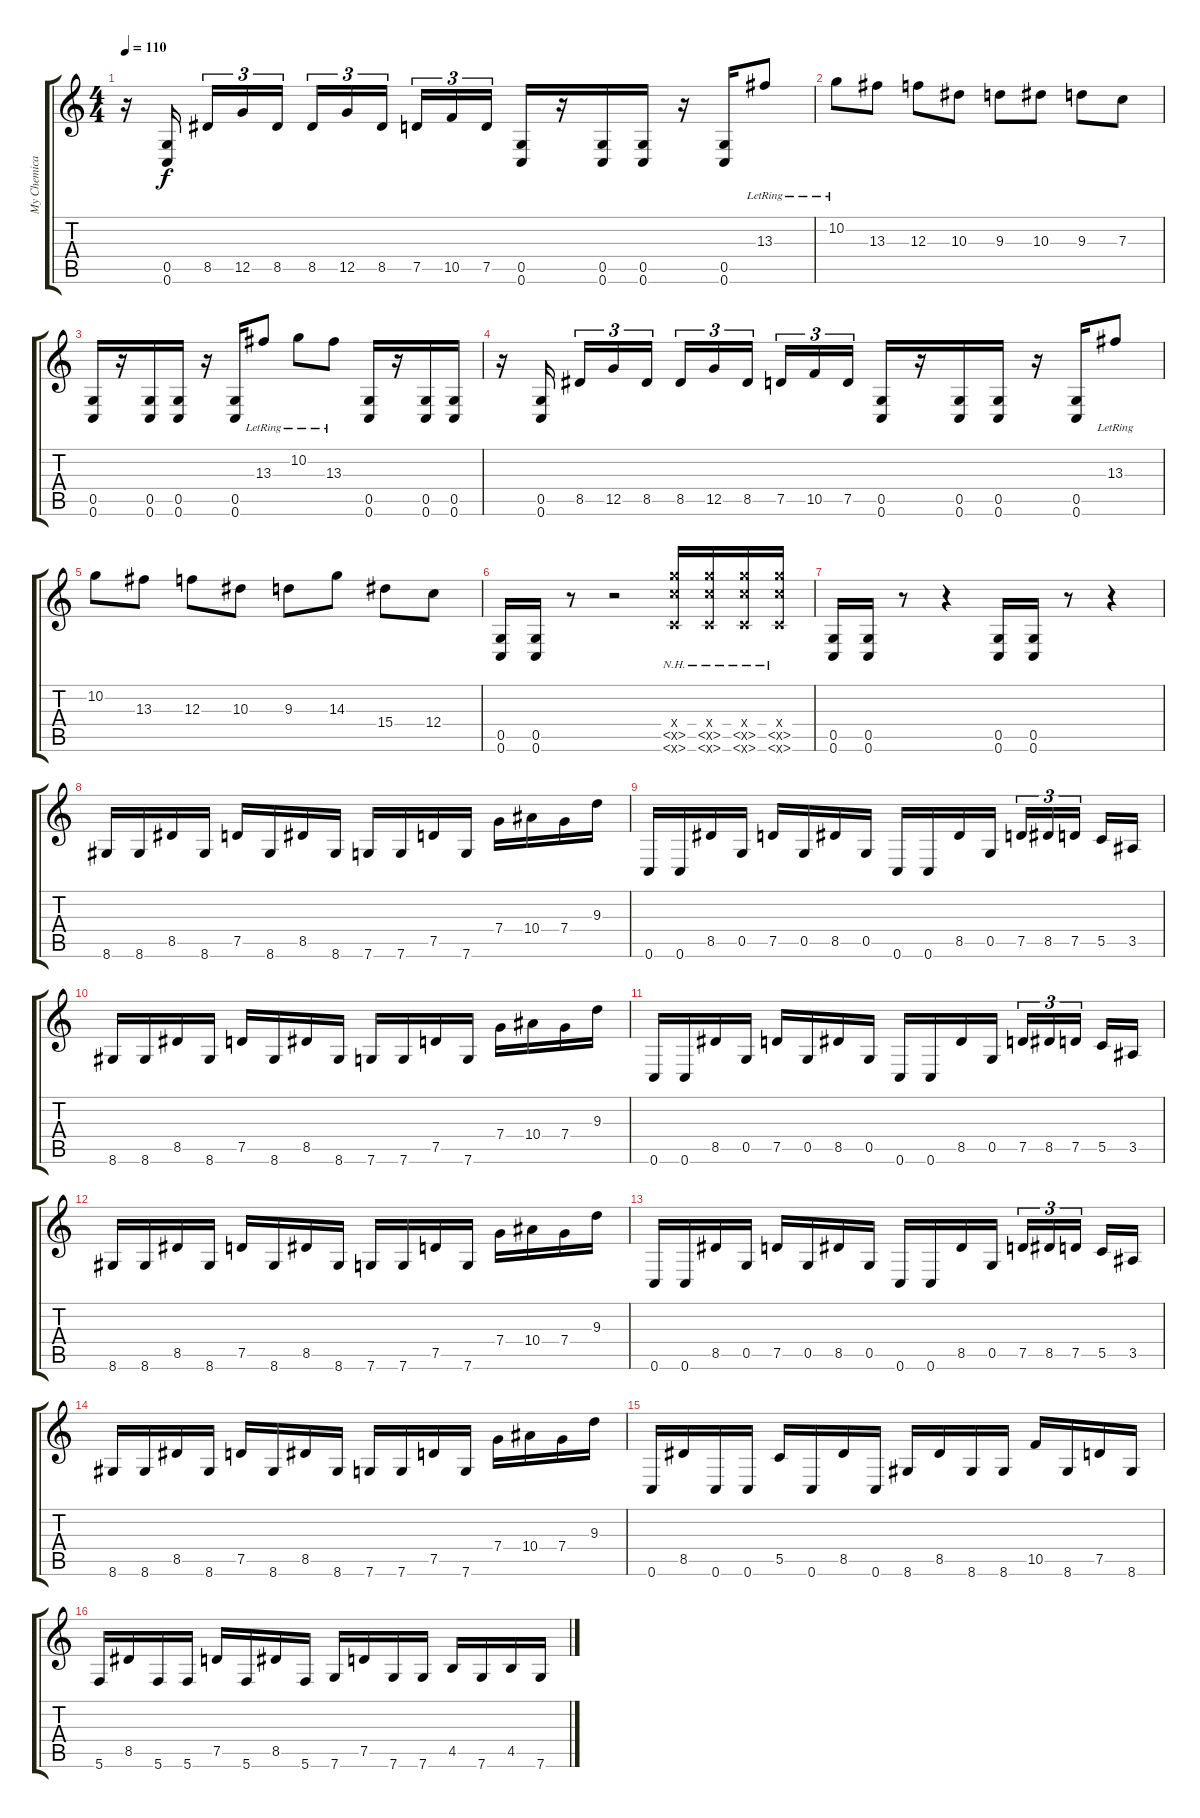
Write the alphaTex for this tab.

\track ("My Chemical Kevin" "My Chemica") {instrument overdrivenguitar}
\staff {score tabs}
\tuning (D4 A3 F3 C3 G2 C2) {hide}
\ts (4 4)
\tempo 110
\clef g2
\ks c
r.16{dy f} (0.5 0.6).16{beam splitsecondary} 8.5.16{tu (3 2)} 12.5.16{tu (3 2)} 8.5.16{tu (3 2)} 8.5.16{tu (3 2)} 12.5.16{tu (3 2)} 8.5.16{tu (3 2) beam splitsecondary} 7.5.16{tu (3 2)} 10.5.16{tu (3 2)} 7.5.16{tu (3 2)} (0.5 0.6).16 r.16 (0.5 0.6).16 (0.5 0.6).16 r.16 (0.5 0.6).16 13.3{lr}.8 |
10.2{lr}.8 13.3.8 12.3.8 10.3.8 9.3.8 10.3.8 9.3.8 7.3.8 |
(0.5 0.6).16 r.16 (0.5 0.6).16 (0.5 0.6).16 r.16 (0.5 0.6).16 13.3{lr}.8 10.2{lr}.8 13.3{lr}.8 (0.5 0.6).16 r.16 (0.5 0.6).16 (0.5 0.6).16 |
r.16 (0.5 0.6).16{beam splitsecondary} 8.5.16{tu (3 2)} 12.5.16{tu (3 2)} 8.5.16{tu (3 2)} 8.5.16{tu (3 2)} 12.5.16{tu (3 2)} 8.5.16{tu (3 2) beam splitsecondary} 7.5.16{tu (3 2)} 10.5.16{tu (3 2)} 7.5.16{tu (3 2)} (0.5 0.6).16 r.16 (0.5 0.6).16 (0.5 0.6).16 r.16 (0.5 0.6).16 13.3{lr}.8 |
10.2.8 13.3.8 12.3.8 10.3.8 9.3.8 14.3.8 15.4.8 12.4.8 |
(0.5 0.6).16 (0.5 0.6).16 r.8 r.2 (0.4{x} 5.5{nh x} 5.6{nh x}).16 (0.4{x} 5.5{nh x} 5.6{nh x}).16 (0.4{x} 5.5{nh x} 5.6{nh x}).16 (0.4{x} 5.5{nh x} 5.6{nh x}).16 |
(0.5 0.6).16 (0.5 0.6).16 r.8 r.4 (0.5 0.6).16 (0.5 0.6).16 r.8 r.4 |
8.6.16 8.6.16 8.5.16 8.6.16 7.5.16 8.6.16 8.5.16 8.6.16 7.6.16 7.6.16 7.5.16 7.6.16 7.4.16 10.4.16 7.4.16 9.3.16 |
0.6.16 0.6.16 8.5.16 0.5.16 7.5.16 0.5.16 8.5.16 0.5.16 0.6.16 0.6.16 8.5.16 0.5.16 7.5.16{tu (3 2)} 8.5.16{tu (3 2)} 7.5.16{tu (3 2) beam splitsecondary} 5.5.16 3.5.16 |
8.6.16 8.6.16 8.5.16 8.6.16 7.5.16 8.6.16 8.5.16 8.6.16 7.6.16 7.6.16 7.5.16 7.6.16 7.4.16 10.4.16 7.4.16 9.3.16 |
0.6.16 0.6.16 8.5.16 0.5.16 7.5.16 0.5.16 8.5.16 0.5.16 0.6.16 0.6.16 8.5.16 0.5.16 7.5.16{tu (3 2)} 8.5.16{tu (3 2)} 7.5.16{tu (3 2) beam splitsecondary} 5.5.16 3.5.16 |
8.6.16 8.6.16 8.5.16 8.6.16 7.5.16 8.6.16 8.5.16 8.6.16 7.6.16 7.6.16 7.5.16 7.6.16 7.4.16 10.4.16 7.4.16 9.3.16 |
0.6.16 0.6.16 8.5.16 0.5.16 7.5.16 0.5.16 8.5.16 0.5.16 0.6.16 0.6.16 8.5.16 0.5.16 7.5.16{tu (3 2)} 8.5.16{tu (3 2)} 7.5.16{tu (3 2) beam splitsecondary} 5.5.16 3.5.16 |
8.6.16 8.6.16 8.5.16 8.6.16 7.5.16 8.6.16 8.5.16 8.6.16 7.6.16 7.6.16 7.5.16 7.6.16 7.4.16 10.4.16 7.4.16 9.3.16 |
0.6.16 8.5.16 0.6.16 0.6.16 5.5.16 0.6.16 8.5.16 0.6.16 8.6.16 8.5.16 8.6.16 8.6.16 10.5.16 8.6.16 7.5.16 8.6.16 |
5.6.16 8.5.16 5.6.16 5.6.16 7.5.16 5.6.16 8.5.16 5.6.16 7.6.16 7.5.16 7.6.16 7.6.16 4.5.16 7.6.16 4.5.16 7.6.16
